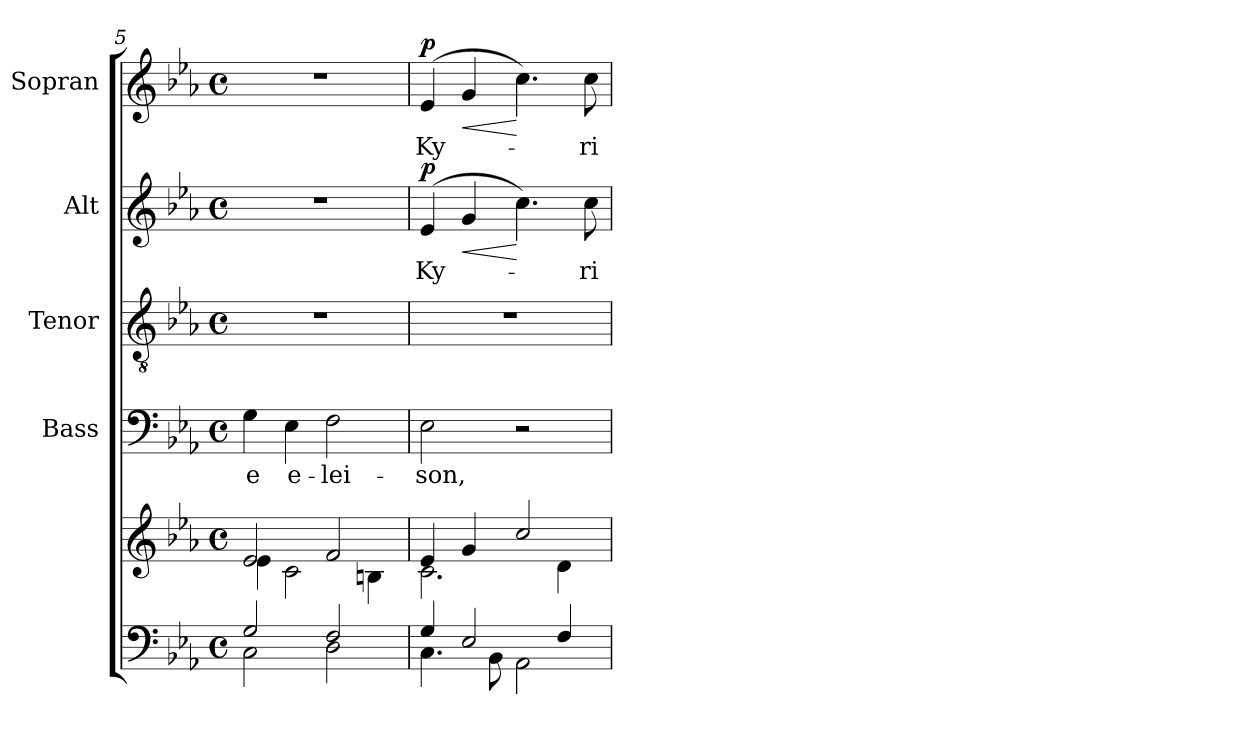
**kern	**kern	**kern	**text	**kern	**kern	**text	**dynam	**kern	**text	**dynam
*part5	*part5	*part4	*part4	*part3	*part2	*part2	*part2	*part1	*part1	*part1
*staff6	*staff5	*staff4	*staff4	*staff3	*staff2	*staff2	*staff2	*staff1	*staff1	*staff1
*	*	*I"Bass	*	*I"Tenor	*I"Alt	*	*	*I"Sopran	*	*
*	*	*I'B.	*	*I'T.	*I'A.	*	*	*I'S.	*	*
*clefF4	*clefG2	*clefF4	*	*clefGv2	*clefG2	*	*	*clefG2	*	*
*k[b-e-a-]	*k[b-e-a-]	*k[b-e-a-]	*	*k[b-e-a-]	*k[b-e-a-]	*	*	*k[b-e-a-]	*	*
*E-:	*E-:	*E-:	*	*E-:	*E-:	*	*	*E-:	*	*
*M4/4	*M4/4	*M4/4	*	*M4/4	*M4/4	*	*	*M4/4	*	*
*met(c)	*met(c)	*met(c)	*	*met(c)	*met(c)	*	*	*met(c)	*	*
=5	=5	=5	=5	=5	=5	=5	=5	=5	=5	=5
*^	*^	*	*	*	*	*	*	*	*	*
!	!	!	!	!	!LO:LY:b	!	!	!	!	!	!	!
2G/	2C\	2e-/	4e-\	4G\	-e	1r	1r	.	.	1r	.	.
!	!	!	!	!	!LO:LY:b	!	!	!	!	!	!	!
.	.	.	2c\	4E-\	e-	.	.	.	.	.	.	.
!	!	!	!	!	!LO:LY:b	!	!	!	!	!	!	!
2F/	2D\	2f/	.	2F\	-lei-	.	.	.	.	.	.	.
.	.	.	4Bn\	.	.	.	.	.	.	.	.	.
!!LO:LB:g=z
=6	=6	=6	=6	=6	=6	=6	=6	=6	=6	=6	=6	=6
!	!	!	!	!	!LO:LY:b	!	!	!LO:LY:b	!LO:DY:a	!	!LO:LY:b	!LO:DY:a
4G/	4.C\	4e-/	2.c\	2E-\	-son,	1r	(4e-/	Ky-	p	(4e-/	Ky-	p
!	!	!	!	!	!	!	!	!	!LO:HP:b	!	!	!LO:HP:b
2E-/	.	4g/	.	.	.	.	4g/	.	<	4g/	.	<
.	8BB-\	.	.	.	.	.	.	.	.	.	.	.
.	2AA-\	2cc/	.	2r	.	.	4.cc\)	.	[	4.cc\)	.	[
4F/	.	.	4d\	.	.	.	.	.	.	.	.	.
!	!	!	!	!	!	!	!	!LO:LY:b	!	!	!LO:LY:b	!
.	.	.	.	.	.	.	8cc\	-ri-	.	8cc\	-ri-	.
*v	*v	*	*	*	*	*	*	*	*	*	*	*
*	*v	*v	*	*	*	*	*	*	*	*	*
=	=	=	=	=	=	=	=	=	=	=
*-	*-	*-	*-	*-	*-	*-	*-	*-	*-	*-
